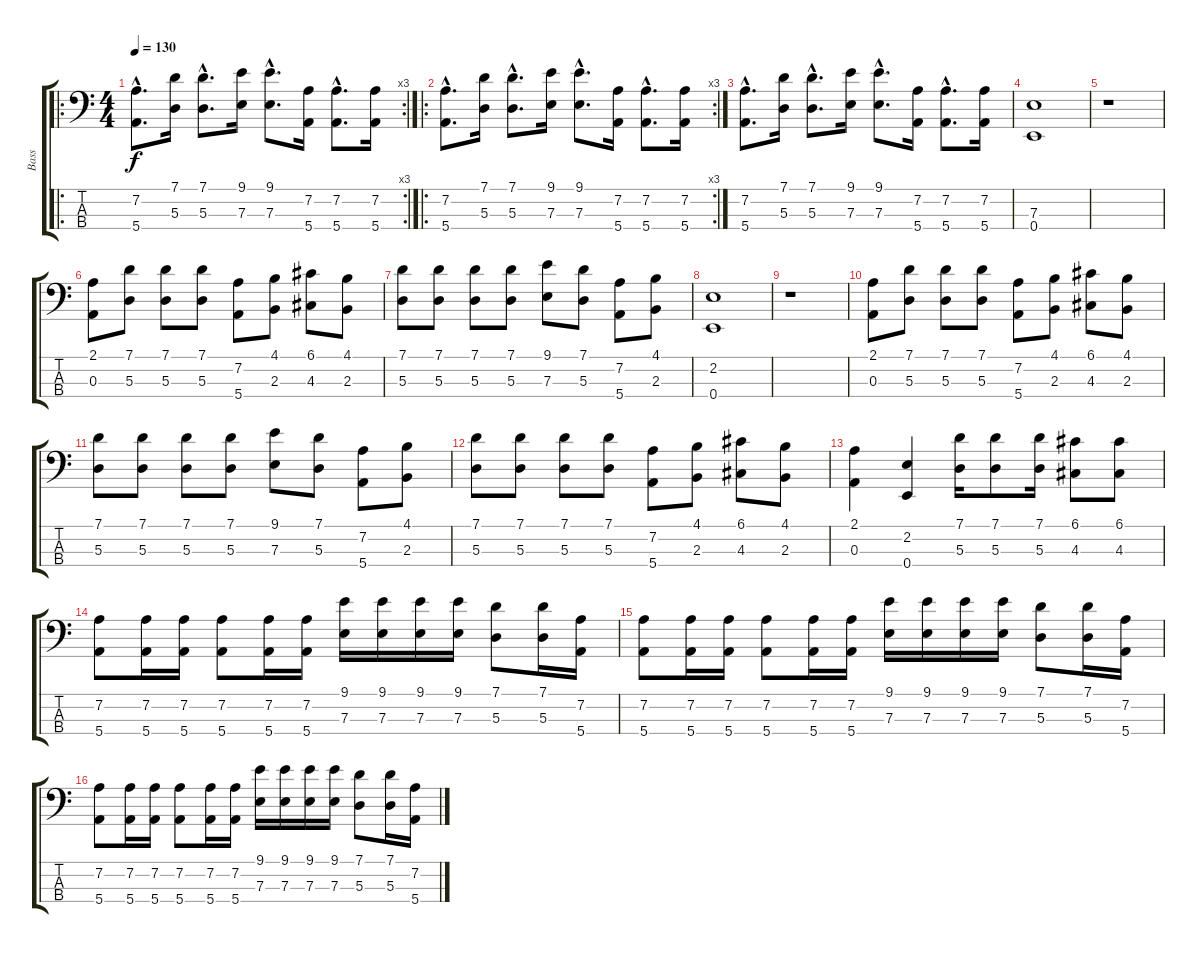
\track ("Bass" "Bass") {instrument electricbassfinger}
\staff {score tabs}
\tuning (G2 D2 A1 E1) {hide}
\ro
\rc 3
\ts (4 4)
\tempo 130
\clef f4
\ks c
(7.2{hac} 5.4{hac}).8{d dy f} (7.1 5.3).16 (7.1{hac} 5.3{hac}).8{d} (9.1 7.3).16 (9.1{hac} 7.3{hac}).8{d} (7.2 5.4).16 (7.2{hac} 5.4{hac}).8{d} (7.2 5.4).16 |
\ro
\rc 3
(7.2{hac} 5.4{hac}).8{d} (7.1 5.3).16 (7.1{hac} 5.3{hac}).8{d} (9.1 7.3).16 (9.1{hac} 7.3{hac}).8{d} (7.2 5.4).16 (7.2{hac} 5.4{hac}).8{d} (7.2 5.4).16 |
(7.2{hac} 5.4{hac}).8{d} (7.1 5.3).16 (7.1{hac} 5.3{hac}).8{d} (9.1 7.3).16 (9.1{hac} 7.3{hac}).8{d} (7.2 5.4).16 (7.2{hac} 5.4{hac}).8{d} (7.2 5.4).16 |
(7.3 0.4).1 |
r.1 |
(2.1 0.3).8 (7.1 5.3).8 (7.1 5.3).8 (7.1 5.3).8 (7.2 5.4).8 (4.1 2.3).8 (6.1 4.3).8 (4.1 2.3).8 |
(7.1 5.3).8 (7.1 5.3).8 (7.1 5.3).8 (7.1 5.3).8 (9.1 7.3).8 (7.1 5.3).8 (7.2 5.4).8 (4.1 2.3).8 |
(2.2 0.4).1 |
r.1 |
(2.1 0.3).8 (7.1 5.3).8 (7.1 5.3).8 (7.1 5.3).8 (7.2 5.4).8 (4.1 2.3).8 (6.1 4.3).8 (4.1 2.3).8 |
(7.1 5.3).8 (7.1 5.3).8 (7.1 5.3).8 (7.1 5.3).8 (9.1 7.3).8 (7.1 5.3).8 (7.2 5.4).8 (4.1 2.3).8 |
(7.1 5.3).8 (7.1 5.3).8 (7.1 5.3).8 (7.1 5.3).8 (7.2 5.4).8 (4.1 2.3).8 (6.1 4.3).8 (4.1 2.3).8 |
(2.1 0.3).4 (2.2 0.4).4 (7.1 5.3).16 (7.1 5.3).8 (7.1 5.3).16 (6.1 4.3).8 (6.1 4.3).8 |
(7.2 5.4).8 (7.2 5.4).16 (7.2 5.4).16 (7.2 5.4).8 (7.2 5.4).16 (7.2 5.4).16 (9.1 7.3).16 (9.1 7.3).16 (9.1 7.3).16 (9.1 7.3).16 (7.1 5.3).8 (7.1 5.3).16 (7.2 5.4).16 |
(7.2 5.4).8 (7.2 5.4).16 (7.2 5.4).16 (7.2 5.4).8 (7.2 5.4).16 (7.2 5.4).16 (9.1 7.3).16 (9.1 7.3).16 (9.1 7.3).16 (9.1 7.3).16 (7.1 5.3).8 (7.1 5.3).16 (7.2 5.4).16 |
(7.2 5.4).8 (7.2 5.4).16 (7.2 5.4).16 (7.2 5.4).8 (7.2 5.4).16 (7.2 5.4).16 (9.1 7.3).16 (9.1 7.3).16 (9.1 7.3).16 (9.1 7.3).16 (7.1 5.3).8 (7.1 5.3).16 (7.2 5.4).16
